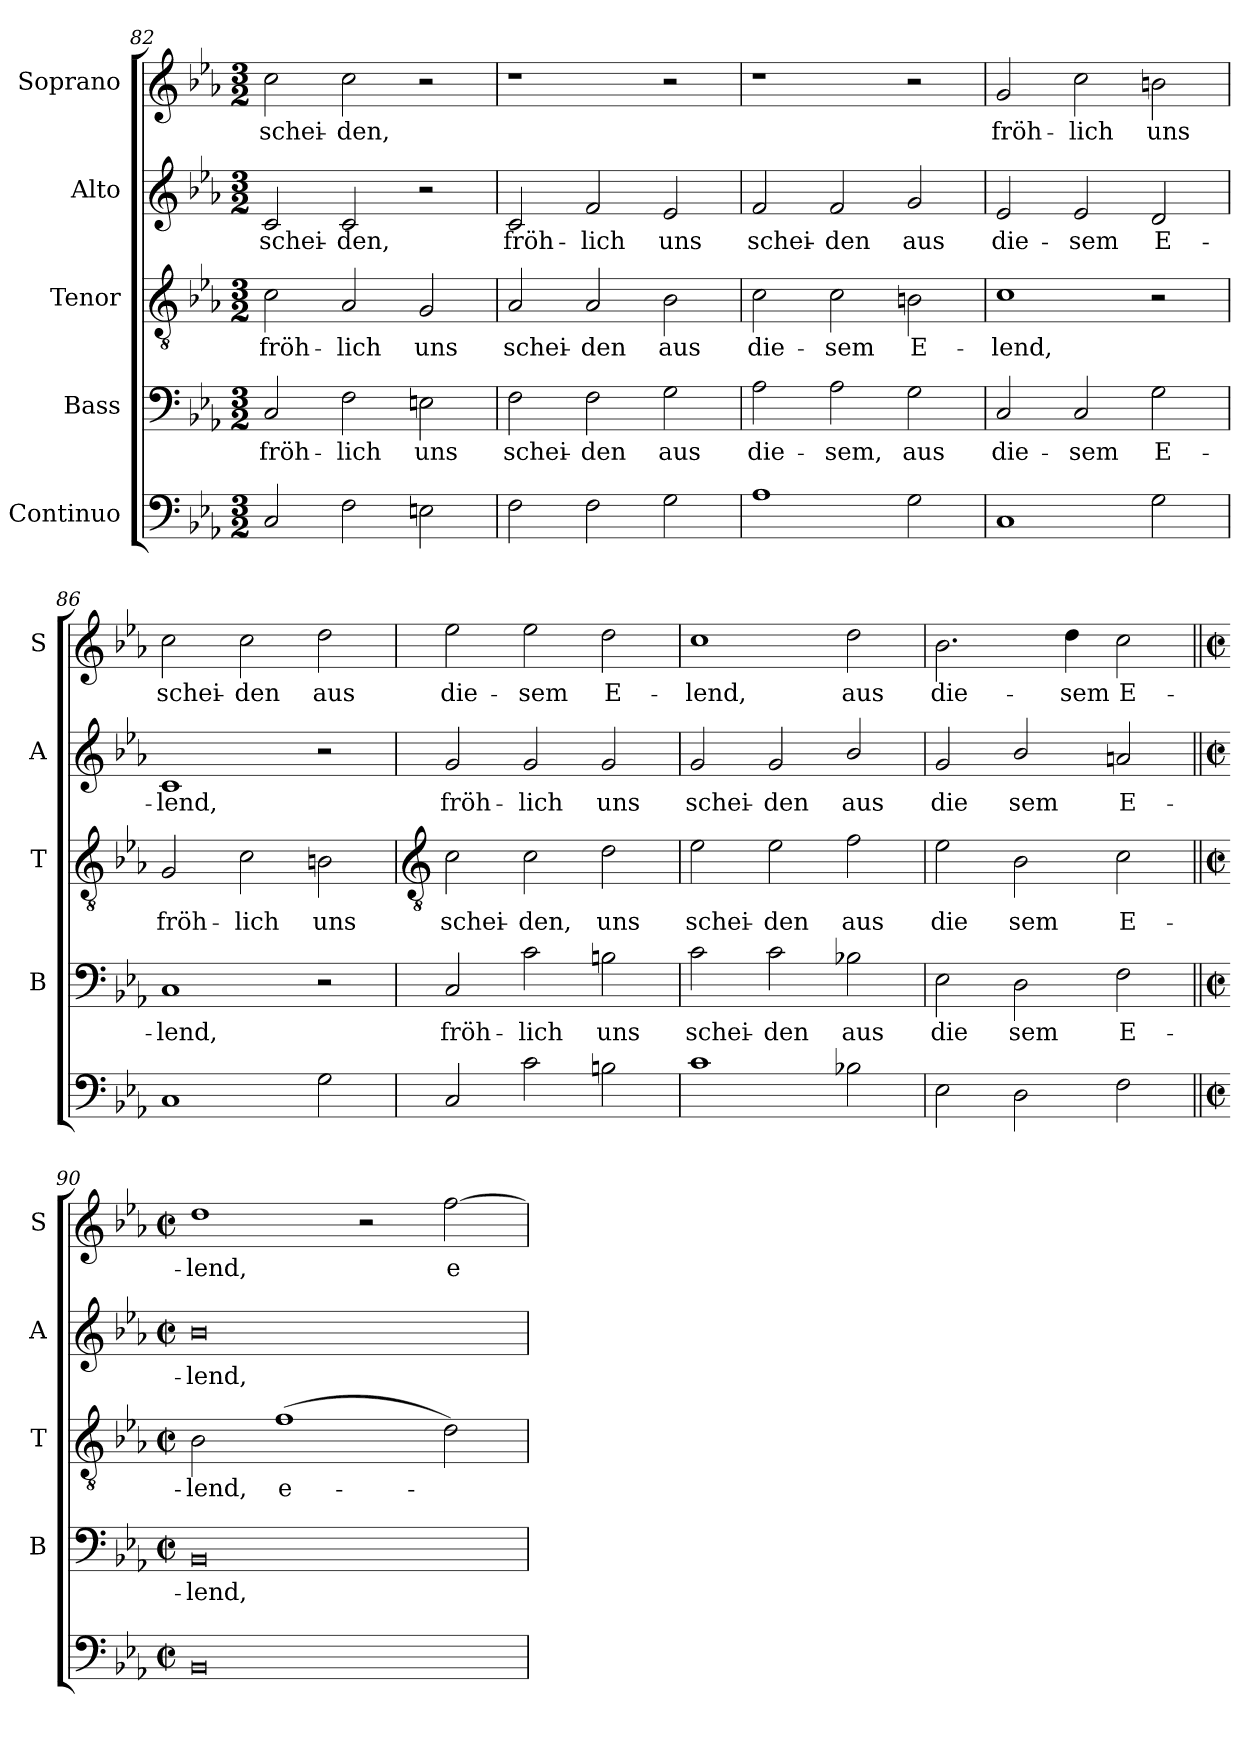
**kern	**kern	**text	**kern	**text	**kern	**text	**kern	**text
*part5	*part4	*part4	*part3	*part3	*part2	*part2	*part1	*part1
*staff5	*staff4	*staff4	*staff3	*staff3	*staff2	*staff2	*staff1	*staff1
*I"Continuo	*I"Bass	*	*I"Tenor	*	*I"Alto	*	*I"Soprano	*
*	*I'B	*	*I'T	*	*I'A	*	*I'S	*
*clefF4	*clefF4	*	*clefGv2	*	*clefG2	*	*clefG2	*
*k[b-e-a-]	*k[b-e-a-]	*	*k[b-e-a-]	*	*k[b-e-a-]	*	*k[b-e-a-]	*
*E-:	*E-:	*	*E-:	*	*E-:	*	*E-:	*
*M3/2	*M3/2	*	*M3/2	*	*M3/2	*	*M3/2	*
=82	=82	=82	=82	=82	=82	=82	=82	=82
!	!	!LO:LY:b	!	!LO:LY:b	!	!LO:LY:b	!	!LO:LY:b
2C	2C	fröh-	2c	fröh-	2c	schei-	2cc	schei-
!	!	!LO:LY:b	!	!LO:LY:b	!	!LO:LY:b	!	!LO:LY:b
2F\	2F\	-lich	2A-	-lich	2c	-den,	2cc	-den,
!	!	!LO:LY:b	!	!LO:LY:b	!	!	!	!
2En	2En	uns	2G	uns	2r	.	2r	.
=83	=83	=83	=83	=83	=83	=83	=83	=83
!	!	!LO:LY:b	!	!LO:LY:b	!	!LO:LY:b	!	!
2F	2F	schei-	2A-	schei-	2c	fröh-	1r	.
!	!	!LO:LY:b	!	!LO:LY:b	!	!LO:LY:b	!	!
2F	2F	-den	2A-	-den	2f	-lich	.	.
!	!	!LO:LY:b	!	!LO:LY:b	!	!LO:LY:b	!	!
2G	2G	aus	2B-	aus	2e-	uns	2r	.
=84	=84	=84	=84	=84	=84	=84	=84	=84
!	!	!LO:LY:b	!	!LO:LY:b	!	!LO:LY:b	!	!
1A-	2A-	die-	2c	die-	2f	schei-	1r	.
!	!	!LO:LY:b	!	!LO:LY:b	!	!LO:LY:b	!	!
.	2A-	-sem,	2c	-sem	2f	-den	.	.
!	!	!LO:LY:b	!	!LO:LY:b	!	!LO:LY:b	!	!
2G	2G	aus	2Bn	E-	2g	aus	2r	.
=85	=85	=85	=85	=85	=85	=85	=85	=85
!	!	!LO:LY:b	!	!LO:LY:b	!	!LO:LY:b	!	!LO:LY:b
1C	2C	die-	1c	-lend,	2e-	die-	2g	fröh-
!	!	!LO:LY:b	!	!	!	!LO:LY:b	!	!LO:LY:b
.	2C	-sem	.	.	2e-	-sem	2cc	-lich
!	!	!LO:LY:b	!	!	!	!LO:LY:b	!	!LO:LY:b
2G	2G	E-	2r	.	2d	E-	2bn	uns
=86	=86	=86	=86	=86	=86	=86	=86	=86
!	!	!LO:LY:b	!	!LO:LY:b	!	!LO:LY:b	!	!LO:LY:b
1C	1C	-lend,	2G	fröh-	1c	-lend,	2cc	schei-
!	!	!	!	!LO:LY:b	!	!	!	!LO:LY:b
.	.	.	2c	-lich	.	.	2cc	-den
!	!	!	!	!LO:LY:b	!	!	!	!LO:LY:b
2G	2r	.	2Bn	uns	2r	.	2dd	aus
!!LO:LB:g=z
=87	=87	=87	=87	=87	=87	=87	=87	=87
*	*	*	*clefGv2	*	*	*	*	*
!	!	!LO:LY:b	!	!LO:LY:b	!	!LO:LY:b	!	!LO:LY:b
2C	2C	fröh-	2c	schei-	2g	fröh-	2ee-	die-
!	!	!LO:LY:b	!	!LO:LY:b	!	!LO:LY:b	!	!LO:LY:b
2c	2c	-lich	2c	-den,	2g	-lich	2ee-	-sem
!	!	!LO:LY:b	!	!LO:LY:b	!	!LO:LY:b	!	!LO:LY:b
2Bn	2Bn	uns	2d	uns	2g	uns	2dd\	E-
=88	=88	=88	=88	=88	=88	=88	=88	=88
!	!	!LO:LY:b	!	!LO:LY:b	!	!LO:LY:b	!	!LO:LY:b
1c	2c	schei-	2e-	schei-	2g	schei-	1cc	-lend,
!	!	!LO:LY:b	!	!LO:LY:b	!	!LO:LY:b	!	!
.	2c	-den	2e-	-den	2g	-den	.	.
!	!	!LO:LY:b	!	!LO:LY:b	!	!LO:LY:b	!	!LO:LY:b
2B-X	2B-X	aus	2f	aus	2b-/	aus	2dd\	aus
=89	=89	=89	=89	=89	=89	=89	=89	=89
!	!	!LO:LY:b	!	!LO:LY:b	!	!LO:LY:b	!	!LO:LY:b
2E-	2E-	die	2e-	die	2g	die	2.b-	die-
!	!	!LO:LY:b	!	!LO:LY:b	!	!LO:LY:b	!	!
2D	2D	sem	2B-	sem	2b-/	sem	.	.
!	!	!	!	!	!	!	!	!LO:LY:b
.	.	.	.	.	.	.	4dd\	-sem
!	!	!LO:LY:b	!	!LO:LY:b	!	!LO:LY:b	!	!LO:LY:b
2F\	2F\	E-	2c	E-	2an	E-	2cc	E-
=90||	=90||	=90||	=90||	=90||	=90||	=90||	=90||	=90||
*M4/2	*M4/2	*	*M4/2	*	*M4/2	*	*M4/2	*
*met(c|)	*met(c|)	*	*met(c|)	*	*met(c|)	*	*met(c|)	*
!	!	!LO:LY:b	!	!LO:LY:b	!	!LO:LY:b	!	!LO:LY:b
0BB-	0BB-	-lend,	2B-	-lend,	0b-	-lend,	1dd	-lend,
!	!	!	!	!LO:LY:b	!	!	!	!
.	.	.	(>1f	e-	.	.	.	.
.	.	.	.	.	.	.	2r	.
!	!	!	!	!	!	!	!	!LO:LY:b
.	.	.	2d)	.	.	.	[2ff	e-
=	=	=	=	=	=	=	=	=
*-	*-	*-	*-	*-	*-	*-	*-	*-
